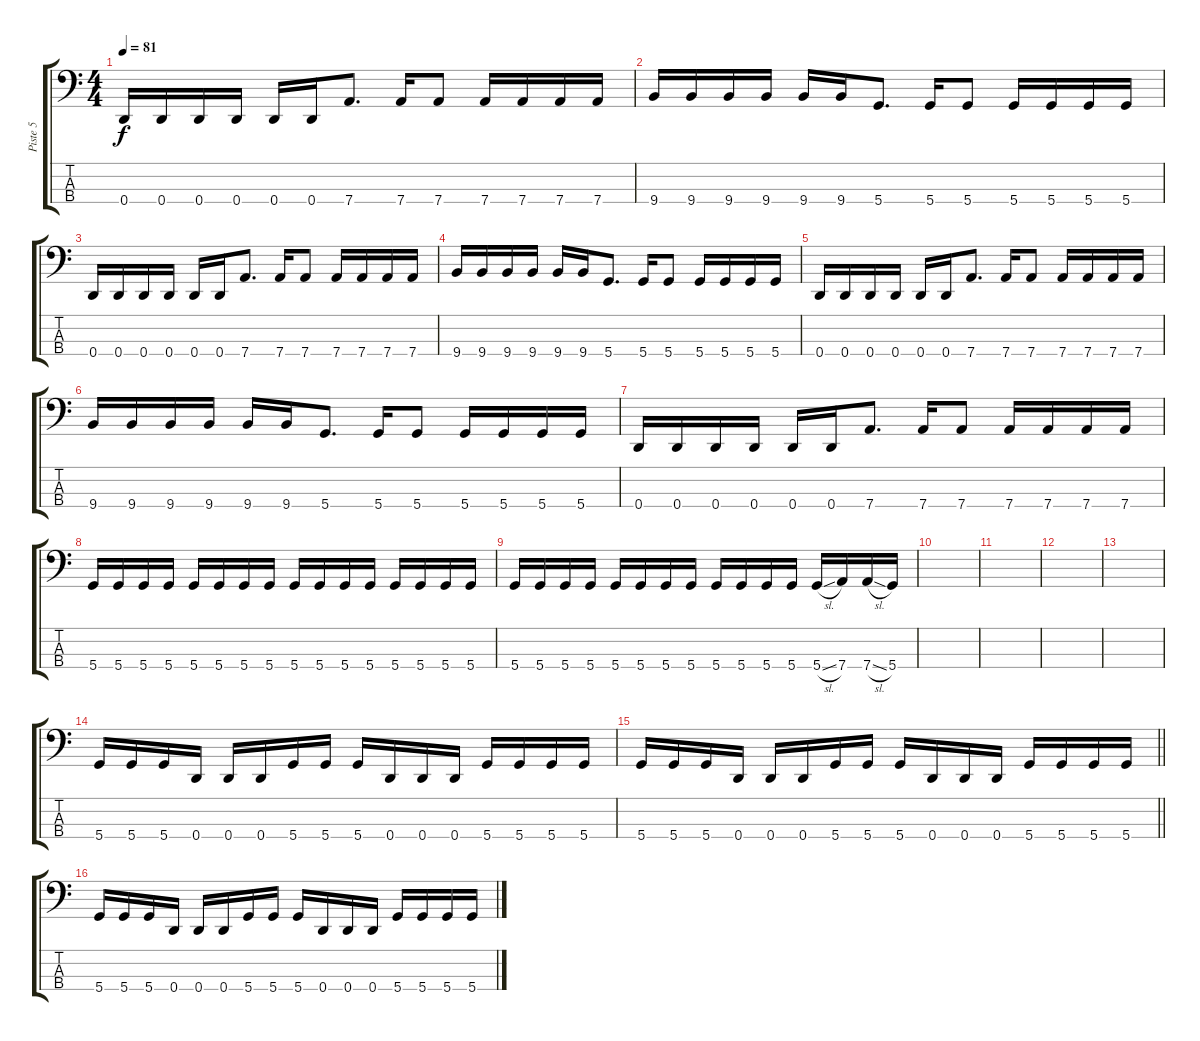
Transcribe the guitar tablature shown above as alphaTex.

\track ("Piste 5" "Piste 5") {instrument electricbasspick}
\staff {score tabs}
\tuning (G2 D2 A1 D1) {hide}
\ts (4 4)
\tempo 81
\clef f4
\ks c
0.4.16{dy f} 0.4.16 0.4.16 0.4.16 0.4.16 0.4.16 7.4.8{d} 7.4.16 7.4.8 7.4.16 7.4.16 7.4.16 7.4.16 |
9.4.16 9.4.16 9.4.16 9.4.16 9.4.16 9.4.16 5.4.8{d} 5.4.16 5.4.8 5.4.16 5.4.16 5.4.16 5.4.16 |
0.4.16 0.4.16 0.4.16 0.4.16 0.4.16 0.4.16 7.4.8{d} 7.4.16 7.4.8 7.4.16 7.4.16 7.4.16 7.4.16 |
9.4.16 9.4.16 9.4.16 9.4.16 9.4.16 9.4.16 5.4.8{d} 5.4.16 5.4.8 5.4.16 5.4.16 5.4.16 5.4.16 |
0.4.16 0.4.16 0.4.16 0.4.16 0.4.16 0.4.16 7.4.8{d} 7.4.16 7.4.8 7.4.16 7.4.16 7.4.16 7.4.16 |
9.4.16 9.4.16 9.4.16 9.4.16 9.4.16 9.4.16 5.4.8{d} 5.4.16 5.4.8 5.4.16 5.4.16 5.4.16 5.4.16 |
0.4.16 0.4.16 0.4.16 0.4.16 0.4.16 0.4.16 7.4.8{d} 7.4.16 7.4.8 7.4.16 7.4.16 7.4.16 7.4.16 |
5.4.16 5.4.16 5.4.16 5.4.16 5.4.16 5.4.16 5.4.16 5.4.16 5.4.16 5.4.16 5.4.16 5.4.16 5.4.16 5.4.16 5.4.16 5.4.16 |
5.4.16 5.4.16 5.4.16 5.4.16 5.4.16 5.4.16 5.4.16 5.4.16 5.4.16 5.4.16 5.4.16 5.4.16 5.4{sl}.16 7.4.16 7.4{sl}.16 5.4.16 |
|
|
|
|
5.4.16 5.4.16 5.4.16 0.4.16 0.4.16 0.4.16 5.4.16 5.4.16 5.4.16 0.4.16 0.4.16 0.4.16 5.4.16 5.4.16 5.4.16 5.4.16 |
\barLineRight lightlight
5.4.16 5.4.16 5.4.16 0.4.16 0.4.16 0.4.16 5.4.16 5.4.16 5.4.16 0.4.16 0.4.16 0.4.16 5.4.16 5.4.16 5.4.16 5.4.16 |
5.4.16 5.4.16 5.4.16 0.4.16 0.4.16 0.4.16 5.4.16 5.4.16 5.4.16 0.4.16 0.4.16 0.4.16 5.4.16 5.4.16 5.4.16 5.4.16
